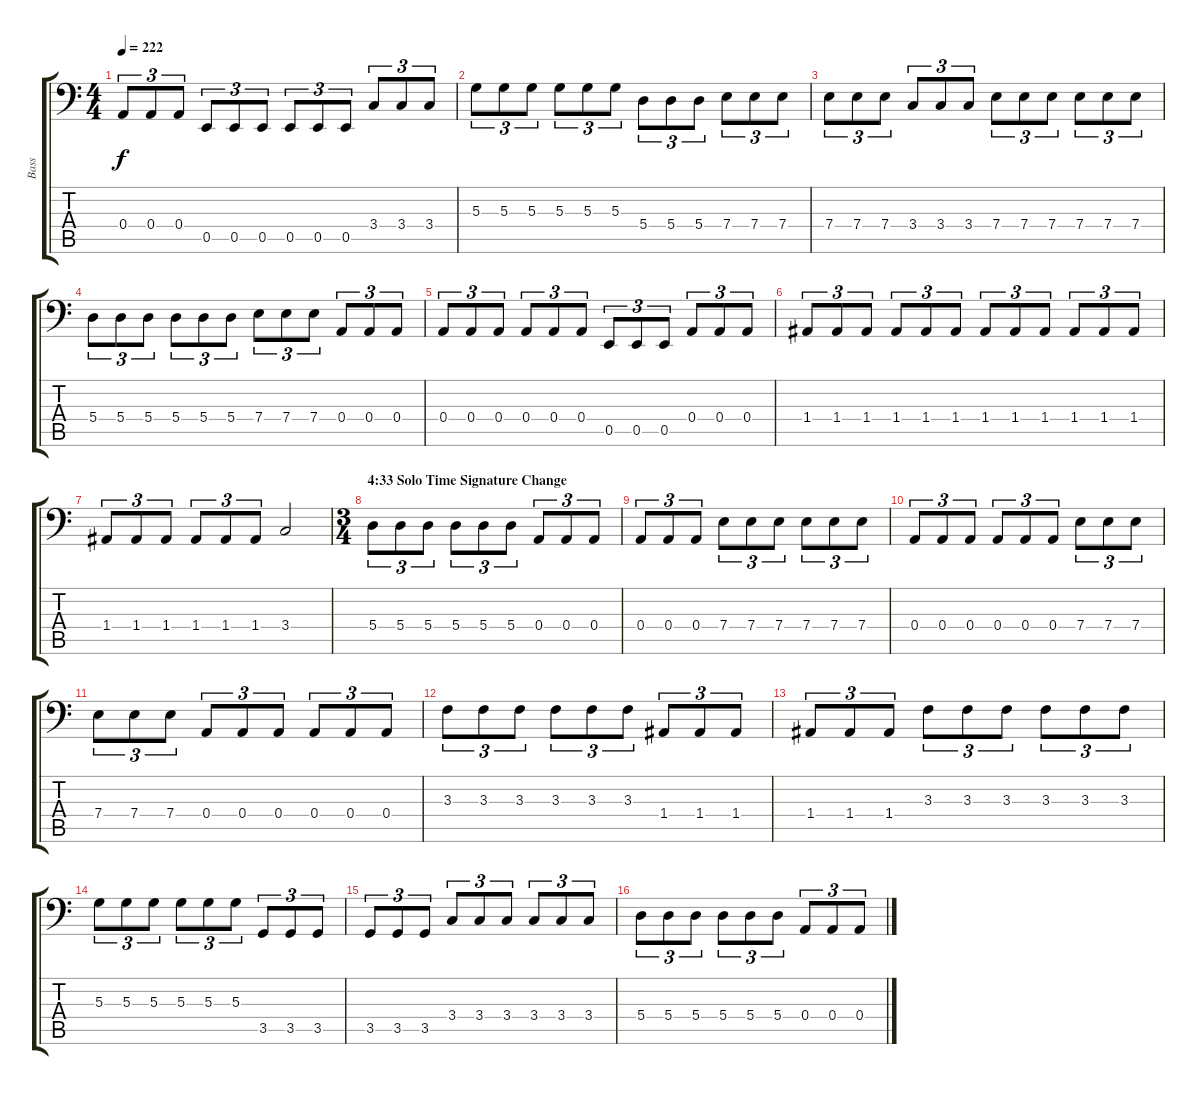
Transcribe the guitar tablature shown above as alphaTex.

\track ("Bass" "Bass") {instrument electricbasspick}
\staff {score tabs}
\tuning (B2 G2 D2 A1 E1 B0) {hide}
\ts (4 4)
\tempo 222
\clef f4
\ks c
0.4.8{tu (3 2) dy f} 0.4.8{tu (3 2)} 0.4.8{tu (3 2)} 0.5.8{tu (3 2)} 0.5.8{tu (3 2)} 0.5.8{tu (3 2)} 0.5.8{tu (3 2)} 0.5.8{tu (3 2)} 0.5.8{tu (3 2)} 3.4.8{tu (3 2)} 3.4.8{tu (3 2)} 3.4.8{tu (3 2)} |
5.3.8{tu (3 2)} 5.3.8{tu (3 2)} 5.3.8{tu (3 2)} 5.3.8{tu (3 2)} 5.3.8{tu (3 2)} 5.3.8{tu (3 2)} 5.4.8{tu (3 2)} 5.4.8{tu (3 2)} 5.4.8{tu (3 2)} 7.4.8{tu (3 2)} 7.4.8{tu (3 2)} 7.4.8{tu (3 2)} |
7.4.8{tu (3 2)} 7.4.8{tu (3 2)} 7.4.8{tu (3 2)} 3.4.8{tu (3 2)} 3.4.8{tu (3 2)} 3.4.8{tu (3 2)} 7.4.8{tu (3 2)} 7.4.8{tu (3 2)} 7.4.8{tu (3 2)} 7.4.8{tu (3 2)} 7.4.8{tu (3 2)} 7.4.8{tu (3 2)} |
5.4.8{tu (3 2)} 5.4.8{tu (3 2)} 5.4.8{tu (3 2)} 5.4.8{tu (3 2)} 5.4.8{tu (3 2)} 5.4.8{tu (3 2)} 7.4.8{tu (3 2)} 7.4.8{tu (3 2)} 7.4.8{tu (3 2)} 0.4.8{tu (3 2)} 0.4.8{tu (3 2)} 0.4.8{tu (3 2)} |
0.4.8{tu (3 2)} 0.4.8{tu (3 2)} 0.4.8{tu (3 2)} 0.4.8{tu (3 2)} 0.4.8{tu (3 2)} 0.4.8{tu (3 2)} 0.5.8{tu (3 2)} 0.5.8{tu (3 2)} 0.5.8{tu (3 2)} 0.4.8{tu (3 2)} 0.4.8{tu (3 2)} 0.4.8{tu (3 2)} |
1.4.8{tu (3 2)} 1.4.8{tu (3 2)} 1.4.8{tu (3 2)} 1.4.8{tu (3 2)} 1.4.8{tu (3 2)} 1.4.8{tu (3 2)} 1.4.8{tu (3 2)} 1.4.8{tu (3 2)} 1.4.8{tu (3 2)} 1.4.8{tu (3 2)} 1.4.8{tu (3 2)} 1.4.8{tu (3 2)} |
1.4.8{tu (3 2)} 1.4.8{tu (3 2)} 1.4.8{tu (3 2)} 1.4.8{tu (3 2)} 1.4.8{tu (3 2)} 1.4.8{tu (3 2)} 3.4.2 |
\ts (3 4)
\section ("" "4:33 Solo Time Signature Change")
5.4.8{tu (3 2)} 5.4.8{tu (3 2)} 5.4.8{tu (3 2)} 5.4.8{tu (3 2)} 5.4.8{tu (3 2)} 5.4.8{tu (3 2)} 0.4.8{tu (3 2)} 0.4.8{tu (3 2)} 0.4.8{tu (3 2)} |
0.4.8{tu (3 2)} 0.4.8{tu (3 2)} 0.4.8{tu (3 2)} 7.4.8{tu (3 2)} 7.4.8{tu (3 2)} 7.4.8{tu (3 2)} 7.4.8{tu (3 2)} 7.4.8{tu (3 2)} 7.4.8{tu (3 2)} |
0.4.8{tu (3 2)} 0.4.8{tu (3 2)} 0.4.8{tu (3 2)} 0.4.8{tu (3 2)} 0.4.8{tu (3 2)} 0.4.8{tu (3 2)} 7.4.8{tu (3 2)} 7.4.8{tu (3 2)} 7.4.8{tu (3 2)} |
7.4.8{tu (3 2)} 7.4.8{tu (3 2)} 7.4.8{tu (3 2)} 0.4.8{tu (3 2)} 0.4.8{tu (3 2)} 0.4.8{tu (3 2)} 0.4.8{tu (3 2)} 0.4.8{tu (3 2)} 0.4.8{tu (3 2)} |
3.3.8{tu (3 2)} 3.3.8{tu (3 2)} 3.3.8{tu (3 2)} 3.3.8{tu (3 2)} 3.3.8{tu (3 2)} 3.3.8{tu (3 2)} 1.4.8{tu (3 2)} 1.4.8{tu (3 2)} 1.4.8{tu (3 2)} |
1.4.8{tu (3 2)} 1.4.8{tu (3 2)} 1.4.8{tu (3 2)} 3.3.8{tu (3 2)} 3.3.8{tu (3 2)} 3.3.8{tu (3 2)} 3.3.8{tu (3 2)} 3.3.8{tu (3 2)} 3.3.8{tu (3 2)} |
5.3.8{tu (3 2)} 5.3.8{tu (3 2)} 5.3.8{tu (3 2)} 5.3.8{tu (3 2)} 5.3.8{tu (3 2)} 5.3.8{tu (3 2)} 3.5.8{tu (3 2)} 3.5.8{tu (3 2)} 3.5.8{tu (3 2)} |
3.5.8{tu (3 2)} 3.5.8{tu (3 2)} 3.5.8{tu (3 2)} 3.4.8{tu (3 2)} 3.4.8{tu (3 2)} 3.4.8{tu (3 2)} 3.4.8{tu (3 2)} 3.4.8{tu (3 2)} 3.4.8{tu (3 2)} |
5.4.8{tu (3 2)} 5.4.8{tu (3 2)} 5.4.8{tu (3 2)} 5.4.8{tu (3 2)} 5.4.8{tu (3 2)} 5.4.8{tu (3 2)} 0.4.8{tu (3 2)} 0.4.8{tu (3 2)} 0.4.8{tu (3 2)}
